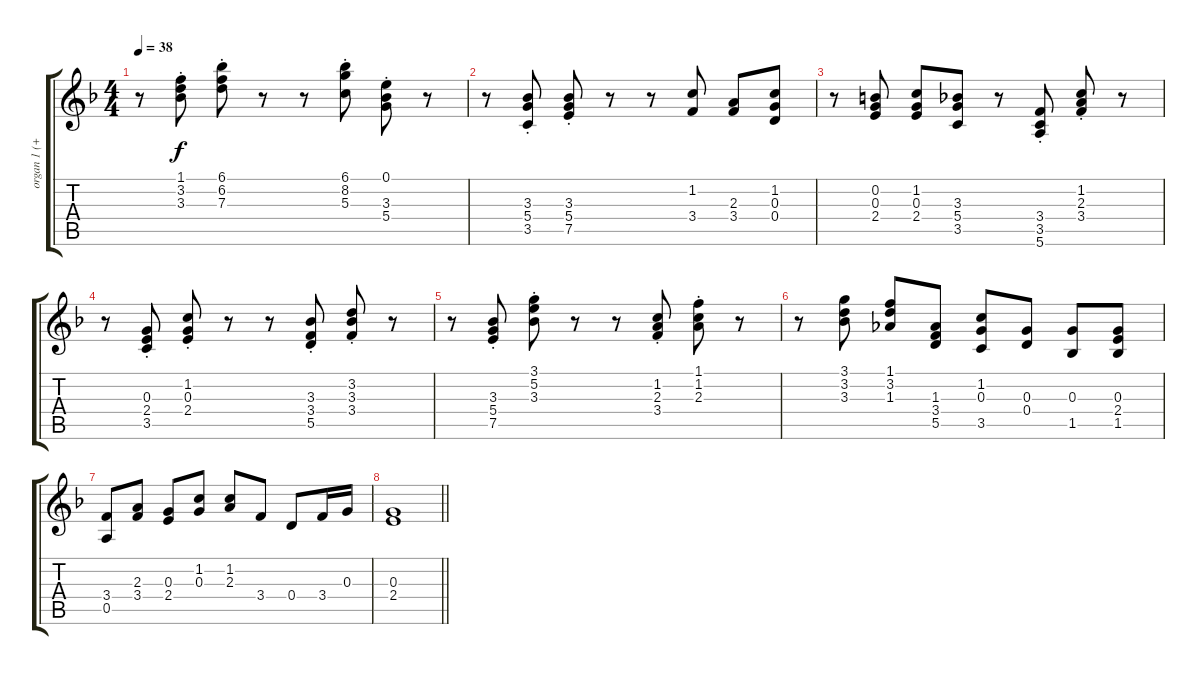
\track ("organ 1 (+12)" "organ 1 (+") {instrument oboe}
\staff {score tabs}
\tuning (E5 B4 G4 D4 A3 E3) {hide}
\ts (4 4)
\tempo 38
\clef g2
\ks f
r.8{dy f} (1.1{st} 3.2{st} 3.3{st}).8 (6.1{st} 6.2{st} 7.3{st}).8 r.8 r.8 (6.1{st} 8.2{st} 5.3{st}).8 (0.1{st} 3.3{st} 5.4{st}).8 r.8 |
r.8 (3.3{st} 5.4{st} 3.5{st}).8 (3.3{st} 5.4{st} 7.5{st}).8 r.8 r.8 (1.2 3.4).8 (2.3 3.4).8 (1.2 0.3 0.4).8 |
r.8 (0.2 0.3 2.4).8 (1.2 0.3 2.4).8 (3.3 5.4 3.5).8 r.8 (3.4{st} 3.5{st} 5.6{st}).8 (1.2{st} 2.3{st} 3.4{st}).8 r.8 |
r.8 (0.3{st} 2.4{st} 3.5{st}).8 (1.2{st} 0.3{st} 2.4{st}).8 r.8 r.8 (3.3{st} 3.4{st} 5.5{st}).8 (3.2{st} 3.3{st} 3.4{st}).8 r.8 |
r.8 (3.3{st} 5.4{st} 7.5{st}).8 (3.1{st} 5.2{st} 3.3{st}).8 r.8 r.8 (1.2{st} 2.3{st} 3.4{st}).8 (1.1{st} 1.2{st} 2.3{st}).8 r.8 |
r.8 (3.1 3.2 3.3).8 (1.1 3.2 1.3).8 (1.3 3.4 5.5).8 (1.2 0.3 3.5).8 (0.3 0.4).8 (0.3 1.5).8 (0.3 2.4 1.5).8 |
(3.4 0.5).8 (2.3 3.4).8 (0.3 2.4).8 (1.2 0.3).8 (1.2 2.3).8 3.4.8 0.4.8 3.4.16 0.3.16 |
\barLineRight lightlight
(0.3 2.4).1
